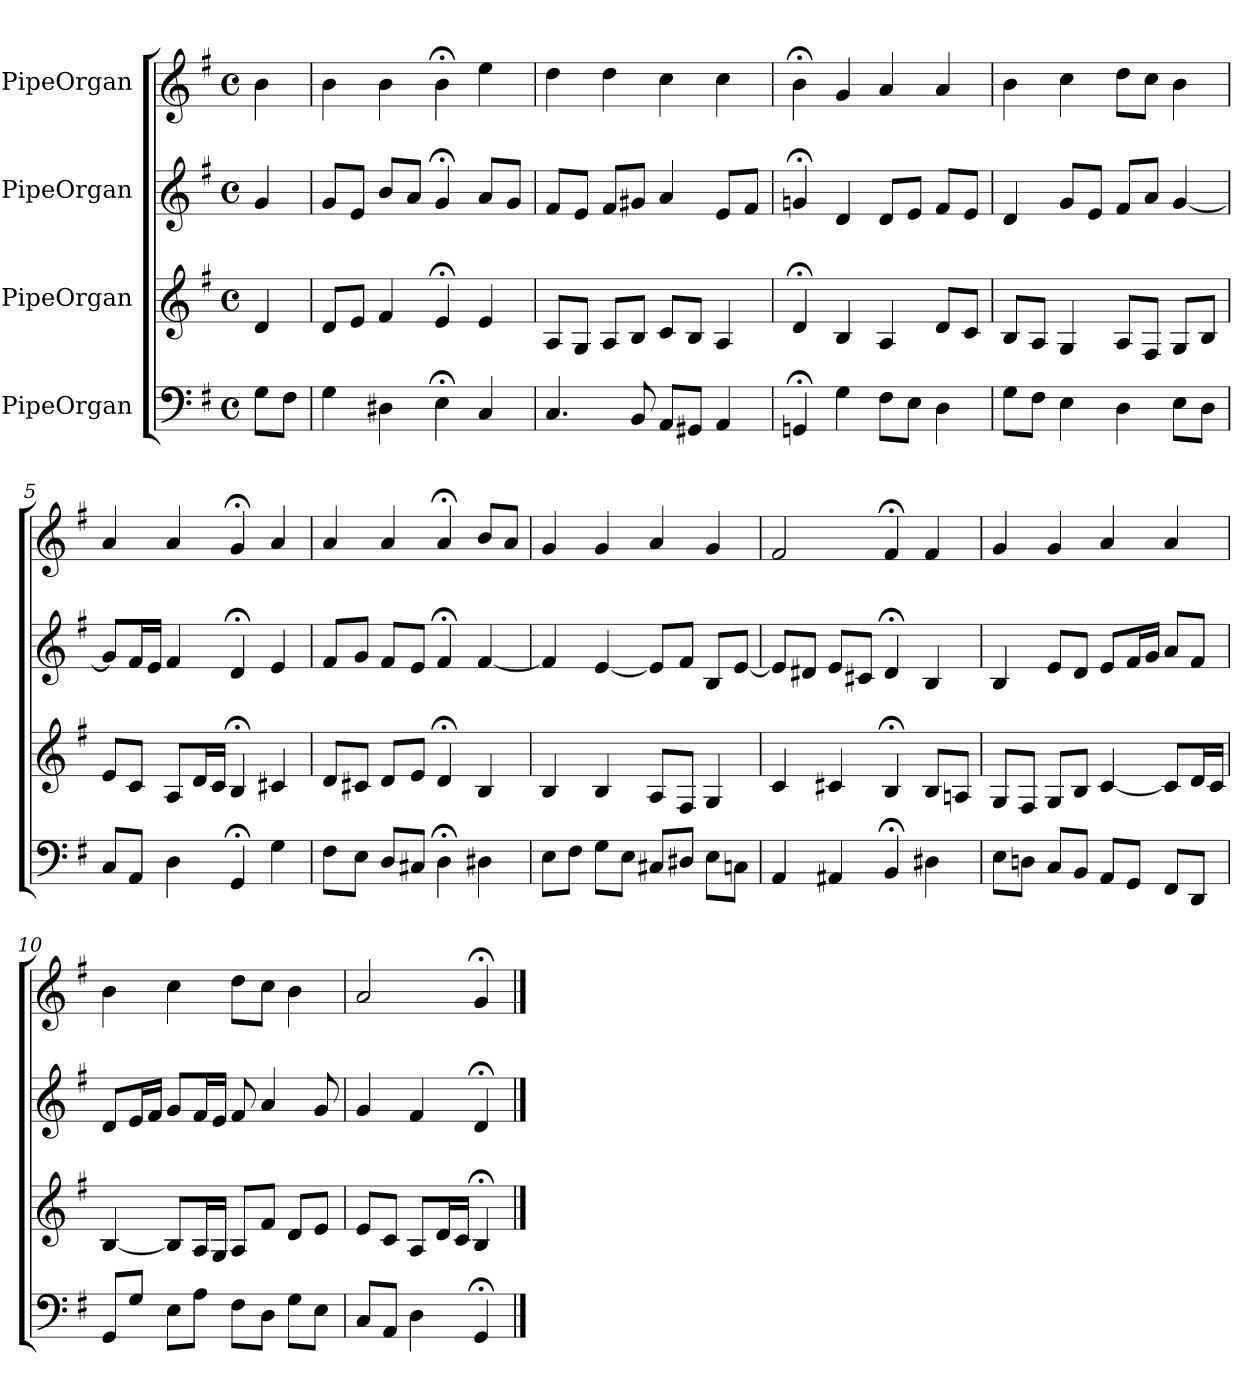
**kern	**kern	**kern	**kern
*part4	*part3	*part2	*part1
*staff4	*staff3	*staff2	*staff1
*I"PipeOrgan	*I"PipeOrgan	*I"PipeOrgan	*I"PipeOrgan
*k[f#]	*k[f#]	*k[f#]	*k[f#]
*G:	*G:	*G:	*G:
*M4/4	*M4/4	*M4/4	*M4/4
*met(c)	*met(c)	*met(c)	*met(c)
*MM60	*MM60	*MM60	*MM60
=	=	=	=
8GL	4d	4g	4b
8F#J	.	.	.
=1	=1	=1	=1
4G	8dL	8gL	4b
.	8eJ	8eJ	.
4D#X	4f#	8bL	4b
.	.	8aJ	.
4E;<	4e;<	4g;<	4b;<
4C	4e	8aL	4ee
.	.	8gJ	.
=2	=2	=2	=2
4.C	8AL	8f#L	4dd
.	8GJ	8eJ	.
.	8AL	8f#L	4dd
8BB	8BJ	8g#XJ	.
8AAL	8cL	4a	4cc
8GG#XJ	8BJ	.	.
4AA	4A	8eL	4cc
.	.	8f#J	.
=3	=3	=3	=3
4GGn;<	4d;<	4gn;<	4b;<
4G	4B	4d	4g
8F#L	4A	8dL	4a
8EJ	.	8eJ	.
4D	8dL	8f#L	4a
.	8cJ	8eJ	.
=4	=4	=4	=4
8GL	8BL	4d	4b
8F#J	8AJ	.	.
4E	4G	8gL	4cc
.	.	8eJ	.
4D	8AL	8f#L	8ddL
.	8F#J	8aJ	8ccJ
8EL	8GL	[4g	4b
8DJ	8BJ	.	.
=5	=5	=5	=5
8CL	8eL	8gL]	4a
8AAJ	8cJ	16f#L	.
.	.	16eJJ	.
4D	8AL	4f#	4a
.	16dL	.	.
.	16cJJ	.	.
4GG;<	4B;<	4d;<	4g;<
4G	4c#X	4e	4a
=6	=6	=6	=6
8F#L	8dL	8f#L	4a
8EJ	8c#XJ	8gJ	.
8DL	8dL	8f#L	4a
8C#XJ	8eJ	8eJ	.
4D;<	4d;<	4f#;<	4a;<
4D#X	4B	[4f#	8bL
.	.	.	8aJ
=7	=7	=7	=7
8EL	4B	4f#]	4g
8F#J	.	.	.
8GL	4B	[4e	4g
8EJ	.	.	.
8C#XL	8AL	8eL]	4a
8D#XJ	8F#J	8f#J	.
8EL	4G	8BL	4g
8CnJ	.	[8eJ	.
=8	=8	=8	=8
4AA	4c	8eL]	2f#
.	.	8d#XJ	.
4AA#X	4c#X	8eL	.
.	.	8c#XJ	.
4BB;<	4B;<	4d#;<	4f#;<
4D#X	8BL	4B	4f#
.	8AnJ	.	.
=9	=9	=9	=9
8EL	8GL	4B	4g
8DnJ	8F#J	.	.
8CL	8GL	8eL	4g
8BBJ	8BJ	8dJ	.
8AAL	[4c	8eL	4a
8GGJ	.	16f#L	.
.	.	16gJJ	.
8FF#L	8cL]	8aL	4a
8DDJ	16dL	8f#J	.
.	16cJJ	.	.
=10	=10	=10	=10
8GGL	[4B	8dL	4b
8GJ	.	16eL	.
.	.	16f#JJ	.
8EL	8BL]	8gL	4cc
8AJ	16AL	16f#L	.
.	16GJJ	16eJJ	.
8F#L	8AL	8f#	8ddL
8DJ	8f#J	4a	8ccJ
8GL	8dL	.	4b
8EJ	8eJ	8g	.
=11	=11	=11	=11
8CL	8eL	4g	2a
8AAJ	8cJ	.	.
4D	8AL	4f#	.
.	16dL	.	.
.	16cJJ	.	.
4GG;<	4B;<	4d;<	4g;<
==	==	==	==
*-	*-	*-	*-
